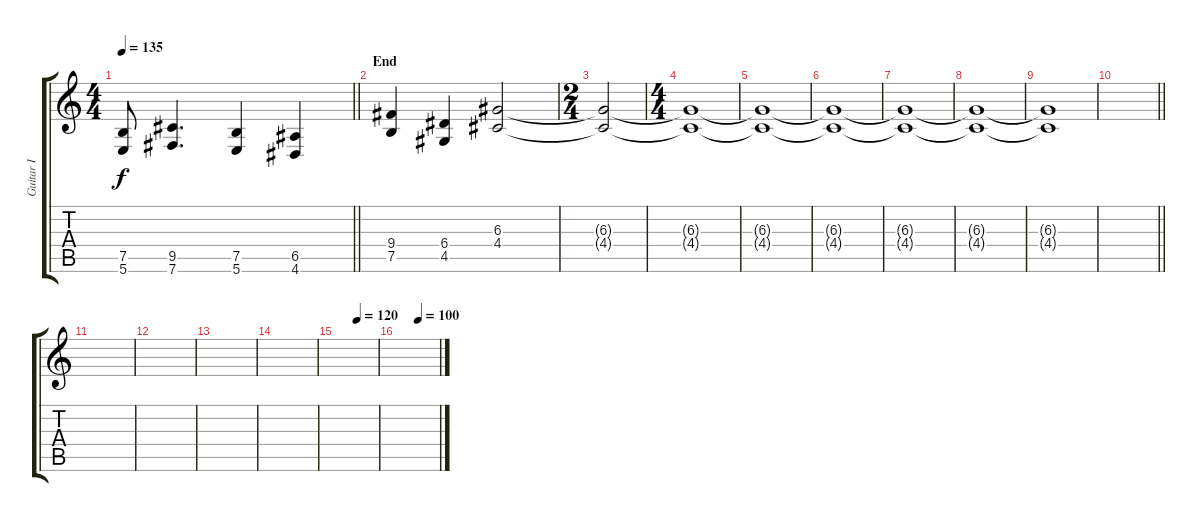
\track ("Guitar I" "Guitar I") {instrument distortionguitar}
\staff {score tabs}
\tuning (B3 Gb3 D3 A2 E2 B1) {hide}
\ts (4 4)
\tempo 135
\clef g2
\barLineRight lightlight
\ks c
(7.5{t} 5.6{t}).8{dy f} (9.5 7.6).4{d} (7.5 5.6).4 (6.5 4.6).4 |
\section ("" "End")
(9.4 7.5).4 (6.4 4.5).4 (6.3 4.4).2{volume 10} |
\ts (2 4)
(6.3{t} 4.4{t}).2 |
\ts (4 4)
(6.3{t} 4.4{t}).1 |
(6.3{t} 4.4{t}).1 |
(6.3{t} 4.4{t}).1 |
(6.3{t} 4.4{t}).1{volume 2} |
(6.3{t} 4.4{t}).1 |
(6.3{t} 4.4{t}).1 |
\barLineRight lightlight
|
|
|
|
|
\tempo (120 0.5)
|
\tempo (100 0.5)
